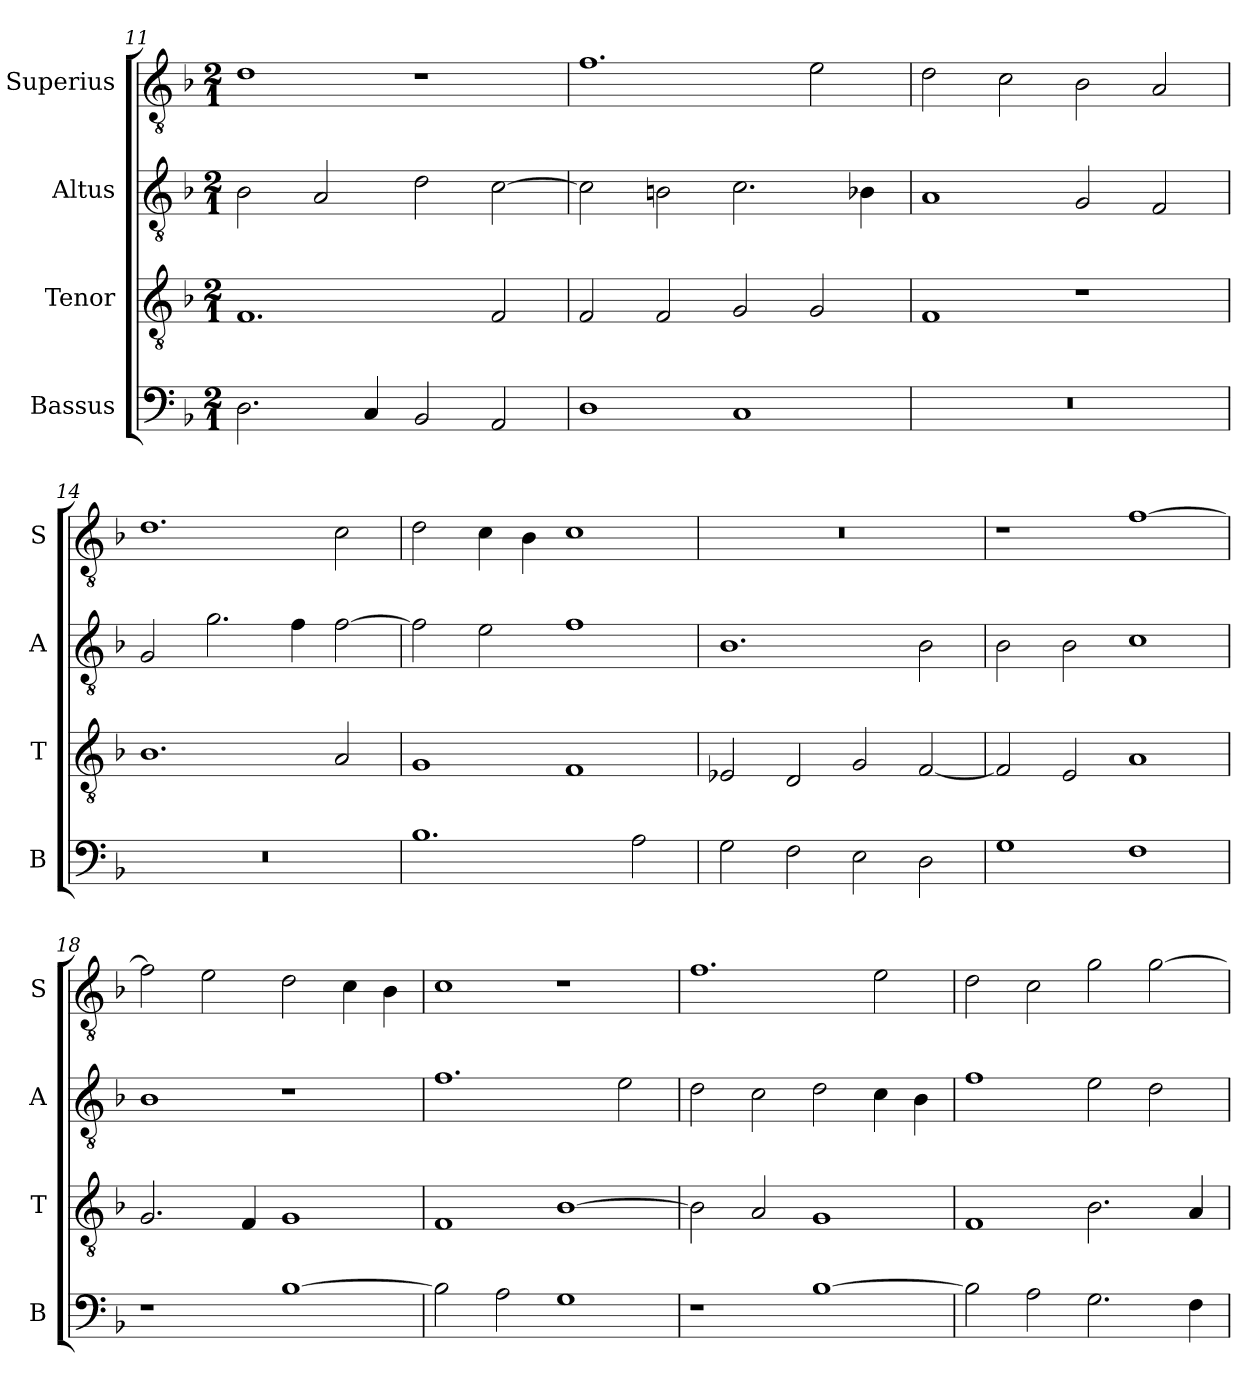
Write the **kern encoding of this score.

**kern	**kern	**kern	**kern
*part4	*part3	*part2	*part1
*staff4	*staff3	*staff2	*staff1
*I"Bassus	*I"Tenor	*I"Altus	*I"Superius
*I'B	*I'T	*I'A	*I'S
*clefF4	*clefGv2	*clefGv2	*clefGv2
*k[b-]	*k[b-]	*k[b-]	*k[b-]
*F:	*F:	*F:	*F:
*M2/1	*M2/1	*M2/1	*M2/1
=11	=11	=11	=11
2.D	1.F	2B-	1d
.	.	2A	.
4C	.	.	.
2BB-	.	2d	1r
2AA	2F	[2c	.
=12	=12	=12	=12
1D	2F	2c]	1.f
.	2F	2Bn	.
1C	2G	2.c	.
.	2G	.	2e
.	.	4B-X	.
=13	=13	=13	=13
0r	1F	1A	2d
.	.	.	2c
.	1r	2G	2B-
.	.	2F	2A
=14	=14	=14	=14
0r	1.B-	2G	1.d
.	.	2.g	.
.	.	4f	.
.	2A	[2f	2c
=15	=15	=15	=15
1.B-	1G	2f]	2d
.	.	2e	4c
.	.	.	4B-
.	1F	1f	1c
2A	.	.	.
=16	=16	=16	=16
2G	2E-X	1.B-	0r
2F	2D	.	.
2E	2G	.	.
2D	[2F	2B-	.
=17	=17	=17	=17
1G	2F]	2B-	1r
.	2E	2B-	.
1F	1A	1c	[1f
=18	=18	=18	=18
1r	2.G	1B-	2f]
.	.	.	2e
.	4F	.	.
[1B-	1G	1r	2d
.	.	.	4c
.	.	.	4B-
=19	=19	=19	=19
2B-]	1F	1.f	1c
2A	.	.	.
1G	[1B-	.	1r
.	.	2e	.
=20	=20	=20	=20
1r	2B-]	2d	1.f
.	2A	2c	.
[1B-	1G	2d	.
.	.	4c	2e
.	.	4B-	.
=21	=21	=21	=21
2B-]	1F	1f	2d
2A	.	.	2c
2.G	2.B-	2e	2g
.	.	2d	[2g
4F	4A	.	.
=	=	=	=
*-	*-	*-	*-
